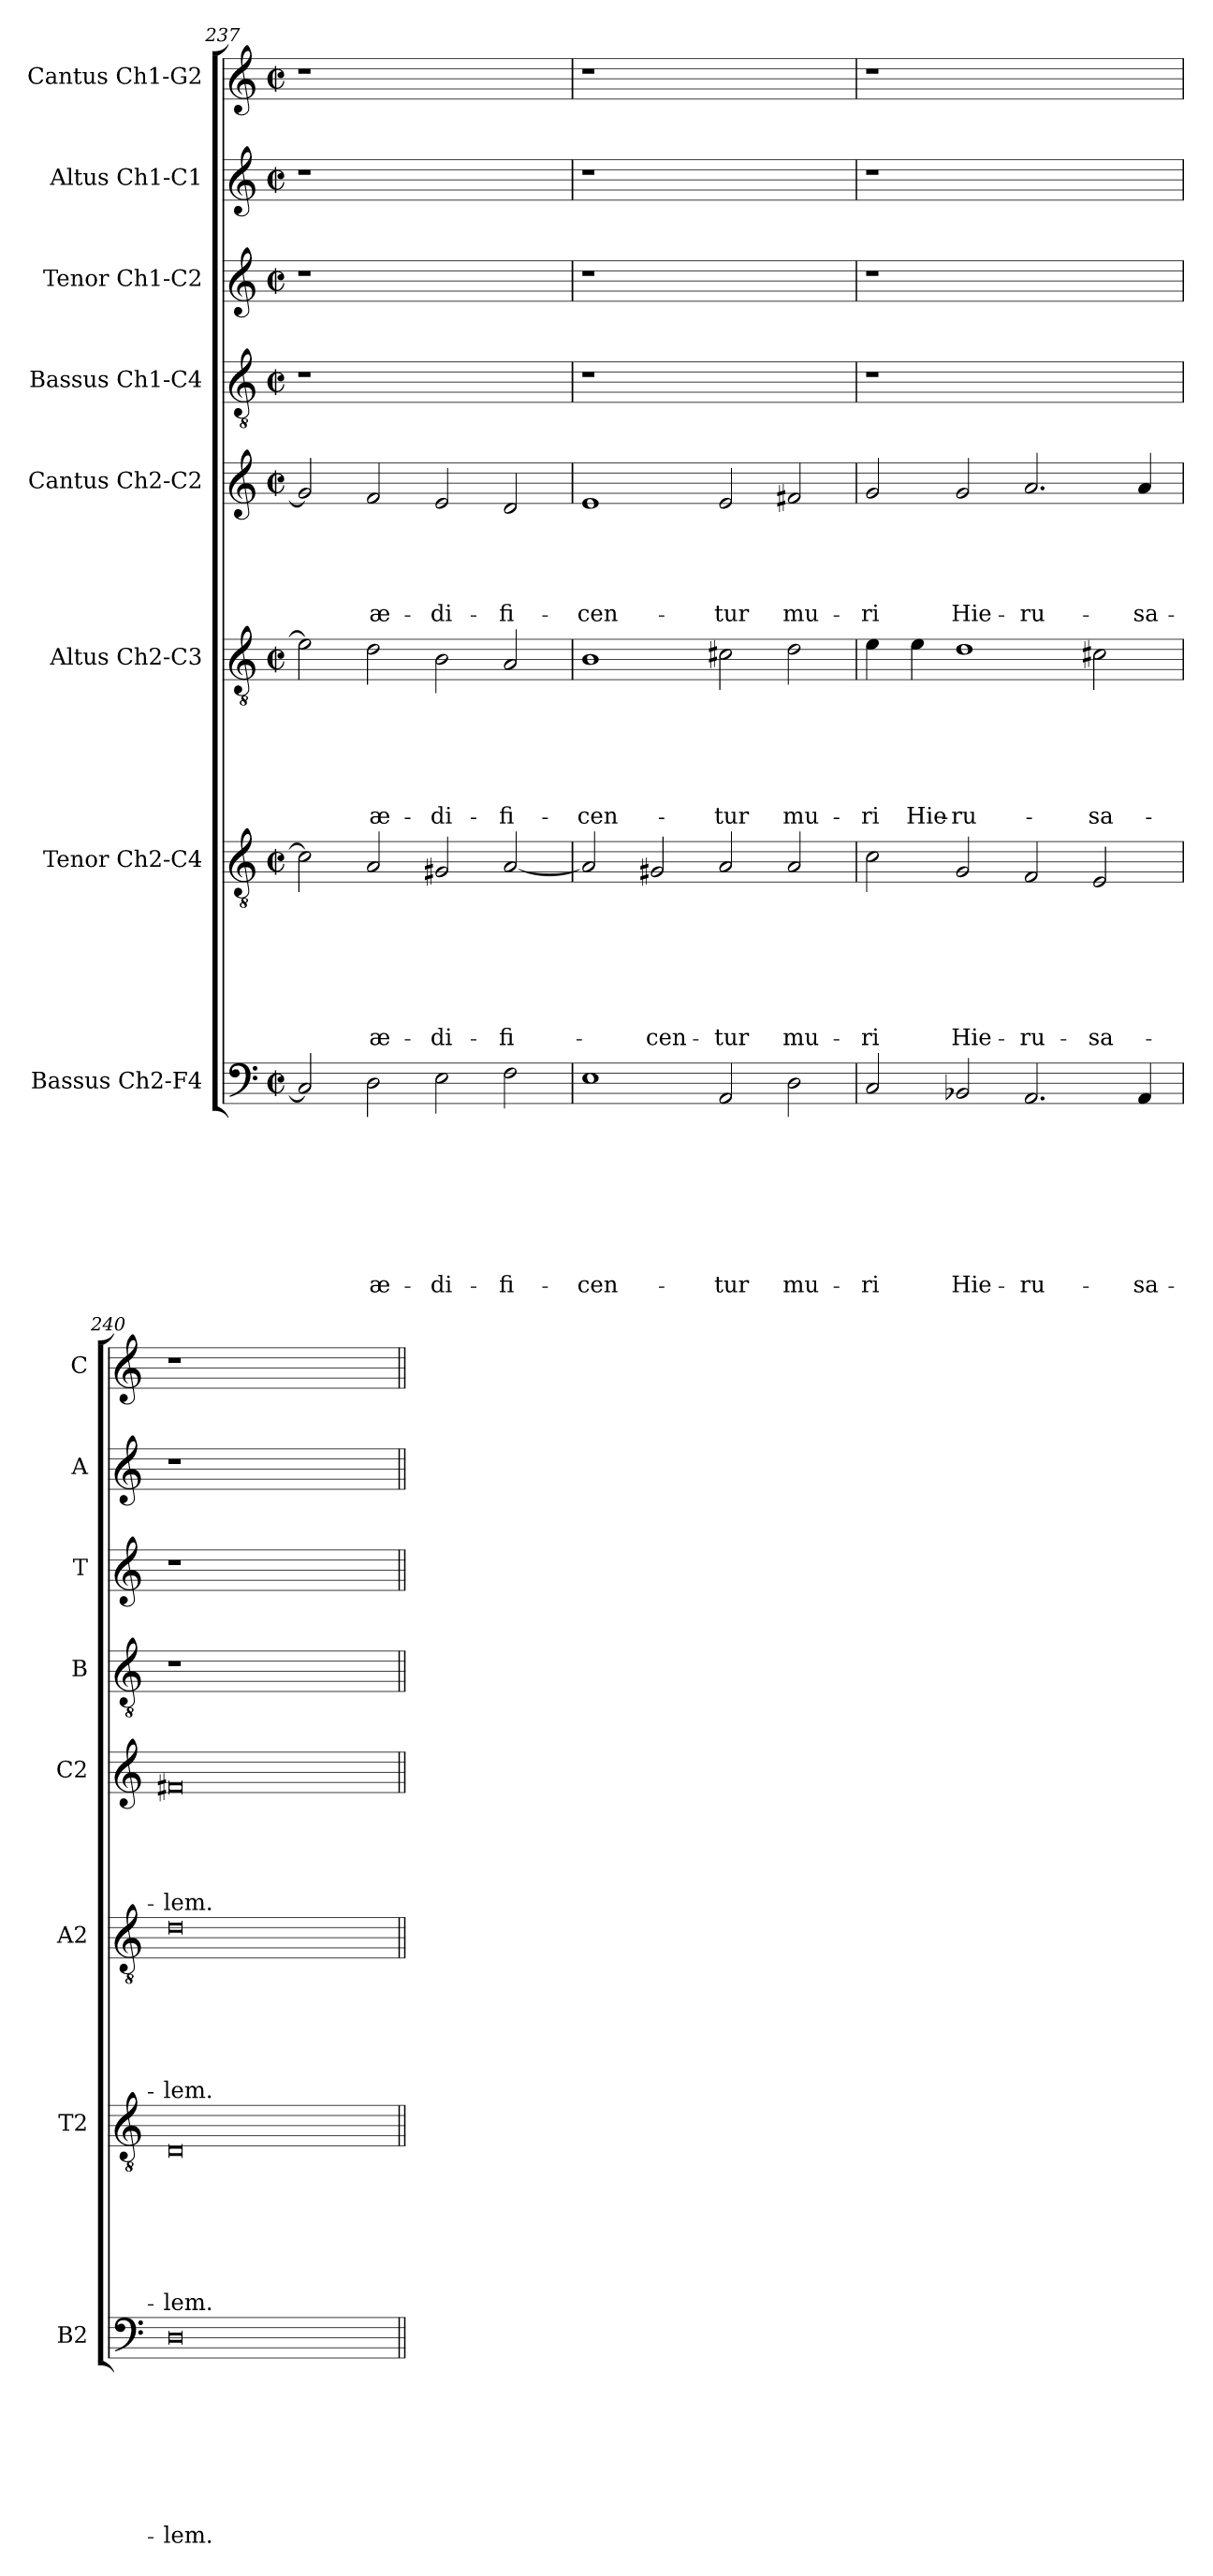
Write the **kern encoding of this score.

**kern	**text	**text	**text	**text	**text	**text	**text	**text	**kern	**text	**text	**text	**text	**text	**text	**text	**kern	**text	**text	**text	**text	**text	**text	**kern	**text	**text	**text	**text	**text	**kern	**kern	**kern	**kern
*part8	*part8	*part8	*part8	*part8	*part8	*part8	*part8	*part8	*part7	*part7	*part7	*part7	*part7	*part7	*part7	*part7	*part6	*part6	*part6	*part6	*part6	*part6	*part6	*part5	*part5	*part5	*part5	*part5	*part5	*part4	*part3	*part2	*part1
*staff8	*staff8	*staff8	*staff8	*staff8	*staff8	*staff8	*staff8	*staff8	*staff7	*staff7	*staff7	*staff7	*staff7	*staff7	*staff7	*staff7	*staff6	*staff6	*staff6	*staff6	*staff6	*staff6	*staff6	*staff5	*staff5	*staff5	*staff5	*staff5	*staff5	*staff4	*staff3	*staff2	*staff1
*I"Bassus Ch2-F4	*	*	*	*	*	*	*	*	*I"Tenor Ch2-C4	*	*	*	*	*	*	*	*I"Altus Ch2-C3	*	*	*	*	*	*	*I"Cantus Ch2-C2	*	*	*	*	*	*I"Bassus Ch1-C4	*I"Tenor Ch1-C2	*I"Altus Ch1-C1	*I"Cantus Ch1-G2
*I'B2	*	*	*	*	*	*	*	*	*I'T2	*	*	*	*	*	*	*	*I'A2	*	*	*	*	*	*	*I'C2	*	*	*	*	*	*I'B	*I'T	*I'A	*I'C
*clefF4	*	*	*	*	*	*	*	*	*clefGv2	*	*	*	*	*	*	*	*clefGv2	*	*	*	*	*	*	*clefG2	*	*	*	*	*	*clefGv2	*clefG2	*clefG2	*clefG2
*k[]	*	*	*	*	*	*	*	*	*k[]	*	*	*	*	*	*	*	*k[]	*	*	*	*	*	*	*k[]	*	*	*	*	*	*k[]	*k[]	*k[]	*k[]
*C:	*	*	*	*	*	*	*	*	*C:	*	*	*	*	*	*	*	*C:	*	*	*	*	*	*	*C:	*	*	*	*	*	*C:	*C:	*C:	*C:
*M2/2	*	*	*	*	*	*	*	*	*M2/2	*	*	*	*	*	*	*	*M2/2	*	*	*	*	*	*	*M2/2	*	*	*	*	*	*M2/2	*M2/2	*M2/2	*M2/2
*met(c|)	*	*	*	*	*	*	*	*	*met(c|)	*	*	*	*	*	*	*	*met(c|)	*	*	*	*	*	*	*met(c|)	*	*	*	*	*	*met(c|)	*met(c|)	*met(c|)	*met(c|)
=237	=237	=237	=237	=237	=237	=237	=237	=237	=237	=237	=237	=237	=237	=237	=237	=237	=237	=237	=237	=237	=237	=237	=237	=237	=237	=237	=237	=237	=237	=237	=237	=237	=237
2C/]	.	.	.	.	.	.	.	.	2c\]	.	.	.	.	.	.	.	2e\]	.	.	.	.	.	.	2g/]	.	.	.	.	.	1r	1r	1r	1r
!	!	!	!	!	!	!	!	!LO:LY:b	!	!	!	!	!	!	!	!LO:LY:b	!	!	!	!	!	!	!LO:LY:b	!	!	!	!	!	!LO:LY:b	!	!	!	!
2D\	.	.	.	.	.	.	.	æ-	2A/	.	.	.	.	.	.	æ-	2d\	.	.	.	.	.	æ-	2f/	.	.	.	.	æ-	.	.	.	.
!	!	!	!	!	!	!	!	!LO:LY:b	!	!	!	!	!	!	!	!LO:LY:b	!	!	!	!	!	!	!LO:LY:b	!	!	!	!	!	!LO:LY:b	!	!	!	!
2E\	.	.	.	.	.	.	.	-di-	2G#X/	.	.	.	.	.	.	-di-	2B\	.	.	.	.	.	-di-	2e/	.	.	.	.	-di-	1ryy	1ryy	1ryy	1ryy
!	!	!	!	!	!	!	!	!LO:LY:b	!	!	!	!	!	!	!	!LO:LY:b	!	!	!	!	!	!	!LO:LY:b	!	!	!	!	!	!LO:LY:b	!	!	!	!
2F\	.	.	.	.	.	.	.	-fi-	[2A/	.	.	.	.	.	.	-fi-	2A/	.	.	.	.	.	-fi-	2d/	.	.	.	.	-fi-	.	.	.	.
=238	=238	=238	=238	=238	=238	=238	=238	=238	=238	=238	=238	=238	=238	=238	=238	=238	=238	=238	=238	=238	=238	=238	=238	=238	=238	=238	=238	=238	=238	=238	=238	=238	=238
!	!	!	!	!	!	!	!	!LO:LY:b	!	!	!	!	!	!	!	!	!	!	!	!	!	!	!LO:LY:b	!	!	!	!	!	!LO:LY:b	!	!	!	!
1E	.	.	.	.	.	.	.	-cen-	2A/]	.	.	.	.	.	.	.	1B	.	.	.	.	.	-cen-	1e	.	.	.	.	-cen-	1r	1r	1r	1r
!	!	!	!	!	!	!	!	!	!	!	!	!	!	!	!	!LO:LY:b	!	!	!	!	!	!	!	!	!	!	!	!	!	!	!	!	!
.	.	.	.	.	.	.	.	.	2G#X/	.	.	.	.	.	.	-cen-	.	.	.	.	.	.	.	.	.	.	.	.	.	.	.	.	.
!	!	!	!	!	!	!	!	!LO:LY:b	!	!	!	!	!	!	!	!LO:LY:b	!	!	!	!	!	!	!LO:LY:b	!	!	!	!	!	!LO:LY:b	!	!	!	!
2AA/	.	.	.	.	.	.	.	-tur	2A/	.	.	.	.	.	.	-tur	2c#X\	.	.	.	.	.	-tur	2e/	.	.	.	.	-tur	1ryy	1ryy	1ryy	1ryy
!	!	!	!	!	!	!	!	!LO:LY:b	!	!	!	!	!	!	!	!LO:LY:b	!	!	!	!	!	!	!LO:LY:b	!	!	!	!	!	!LO:LY:b	!	!	!	!
2D\	.	.	.	.	.	.	.	mu-	2A/	.	.	.	.	.	.	mu-	2d\	.	.	.	.	.	mu-	2f#X/	.	.	.	.	mu-	.	.	.	.
=239	=239	=239	=239	=239	=239	=239	=239	=239	=239	=239	=239	=239	=239	=239	=239	=239	=239	=239	=239	=239	=239	=239	=239	=239	=239	=239	=239	=239	=239	=239	=239	=239	=239
!	!	!	!	!	!	!	!	!LO:LY:b	!	!	!	!	!	!	!	!LO:LY:b	!	!	!	!	!	!	!LO:LY:b	!	!	!	!	!	!LO:LY:b	!	!	!	!
2C/	.	.	.	.	.	.	.	-ri	2c\	.	.	.	.	.	.	-ri	4e\	.	.	.	.	.	-ri	2g/	.	.	.	.	-ri	1r	1r	1r	1r
!	!	!	!	!	!	!	!	!	!	!	!	!	!	!	!	!	!	!	!	!	!	!	!LO:LY:b	!	!	!	!	!	!	!	!	!	!
.	.	.	.	.	.	.	.	.	.	.	.	.	.	.	.	.	4e\	.	.	.	.	.	Hie-	.	.	.	.	.	.	.	.	.	.
!	!	!	!	!	!	!	!	!LO:LY:b	!	!	!	!	!	!	!	!LO:LY:b	!	!	!	!	!	!	!LO:LY:b	!	!	!	!	!	!LO:LY:b	!	!	!	!
2BB-X/	.	.	.	.	.	.	.	Hie-	2G/	.	.	.	.	.	.	Hie-	1d	.	.	.	.	.	-ru-	2g/	.	.	.	.	Hie-	.	.	.	.
!	!	!	!	!	!	!	!	!LO:LY:b	!	!	!	!	!	!	!	!LO:LY:b	!	!	!	!	!	!	!	!	!	!	!	!	!LO:LY:b	!	!	!	!
2.AA/	.	.	.	.	.	.	.	-ru-	2F/	.	.	.	.	.	.	-ru-	.	.	.	.	.	.	.	2.a/	.	.	.	.	-ru-	1ryy	1ryy	1ryy	1ryy
!	!	!	!	!	!	!	!	!	!	!	!	!	!	!	!	!LO:LY:b	!	!	!	!	!	!	!LO:LY:b	!	!	!	!	!	!	!	!	!	!
.	.	.	.	.	.	.	.	.	2E/	.	.	.	.	.	.	-sa-	2c#X\	.	.	.	.	.	-sa-	.	.	.	.	.	.	.	.	.	.
!	!	!	!	!	!	!	!	!LO:LY:b	!	!	!	!	!	!	!	!	!	!	!	!	!	!	!	!	!	!	!	!	!LO:LY:b	!	!	!	!
4AA/	.	.	.	.	.	.	.	-sa-	.	.	.	.	.	.	.	.	.	.	.	.	.	.	.	4a/	.	.	.	.	-sa-	.	.	.	.
=240	=240	=240	=240	=240	=240	=240	=240	=240	=240	=240	=240	=240	=240	=240	=240	=240	=240	=240	=240	=240	=240	=240	=240	=240	=240	=240	=240	=240	=240	=240	=240	=240	=240
!	!	!	!	!	!	!	!	!LO:LY:b	!	!	!	!	!	!	!	!LO:LY:b	!	!	!	!	!	!	!LO:LY:b	!	!	!	!	!	!LO:LY:b	!	!	!	!
0D	.	.	.	.	.	.	.	-lem.	0D	.	.	.	.	.	.	-lem.	0d	.	.	.	.	.	-lem.	0f#X	.	.	.	.	-lem.	1r	1r	1r	1r
.	.	.	.	.	.	.	.	.	.	.	.	.	.	.	.	.	.	.	.	.	.	.	.	.	.	.	.	.	.	1ryy	1ryy	1ryy	1ryy
=||	=||	=||	=||	=||	=||	=||	=||	=||	=||	=||	=||	=||	=||	=||	=||	=||	=||	=||	=||	=||	=||	=||	=||	=||	=||	=||	=||	=||	=||	=||	=||	=||	=||
*-	*-	*-	*-	*-	*-	*-	*-	*-	*-	*-	*-	*-	*-	*-	*-	*-	*-	*-	*-	*-	*-	*-	*-	*-	*-	*-	*-	*-	*-	*-	*-	*-	*-
